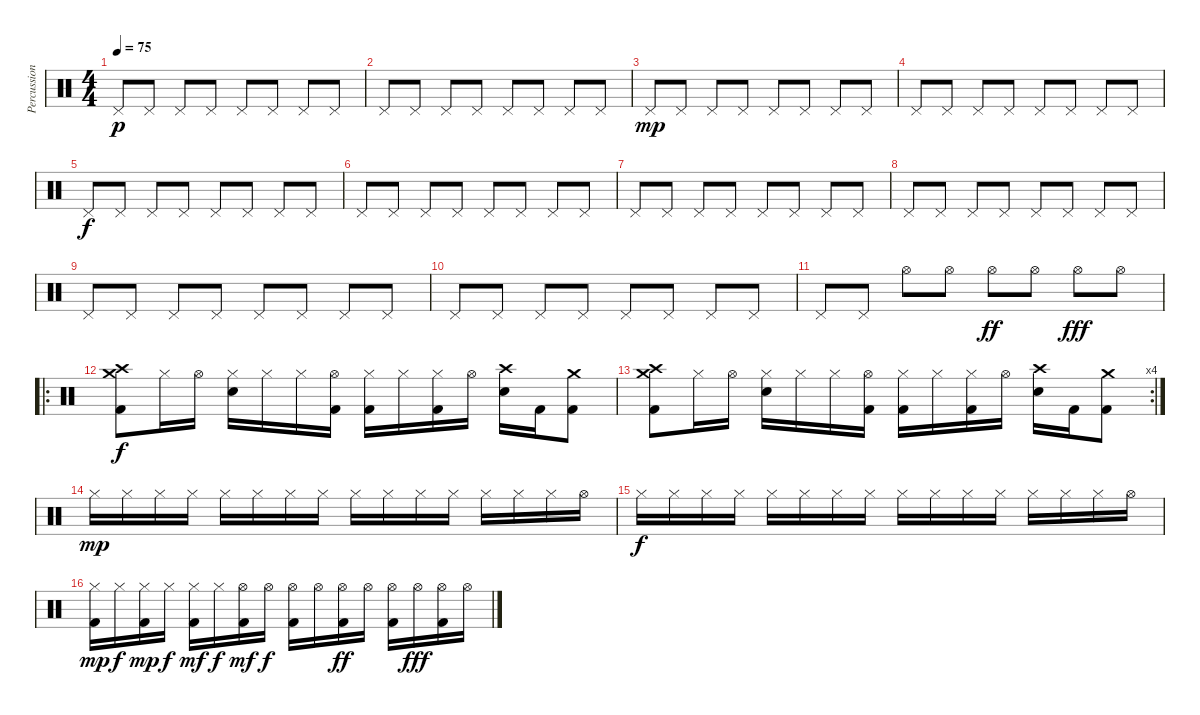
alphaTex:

\track ("Percussion" "Percussion") {instrument percussion}
\staff {score}
\articulation defaults
\ts (4 4)
\tempo 75
\clef neutral
\ks c "Pedal Hi-Hat (hit)".8{dy p} "Pedal Hi-Hat (hit)".8 "Pedal Hi-Hat (hit)".8 "Pedal Hi-Hat (hit)".8 "Pedal Hi-Hat (hit)".8 "Pedal Hi-Hat (hit)".8 "Pedal Hi-Hat (hit)".8 "Pedal Hi-Hat (hit)".8
|
"Pedal Hi-Hat (hit)".8 "Pedal Hi-Hat (hit)".8 "Pedal Hi-Hat (hit)".8 "Pedal Hi-Hat (hit)".8 "Pedal Hi-Hat (hit)".8 "Pedal Hi-Hat (hit)".8 "Pedal Hi-Hat (hit)".8 "Pedal Hi-Hat (hit)".8 |
"Pedal Hi-Hat (hit)".8{dy mp} "Pedal Hi-Hat (hit)".8 "Pedal Hi-Hat (hit)".8 "Pedal Hi-Hat (hit)".8 "Pedal Hi-Hat (hit)".8 "Pedal Hi-Hat (hit)".8 "Pedal Hi-Hat (hit)".8 "Pedal Hi-Hat (hit)".8 |
"Pedal Hi-Hat (hit)".8 "Pedal Hi-Hat (hit)".8 "Pedal Hi-Hat (hit)".8 "Pedal Hi-Hat (hit)".8 "Pedal Hi-Hat (hit)".8 "Pedal Hi-Hat (hit)".8 "Pedal Hi-Hat (hit)".8 "Pedal Hi-Hat (hit)".8 |
"Pedal Hi-Hat (hit)".8{dy f} "Pedal Hi-Hat (hit)".8 "Pedal Hi-Hat (hit)".8 "Pedal Hi-Hat (hit)".8 "Pedal Hi-Hat (hit)".8 "Pedal Hi-Hat (hit)".8 "Pedal Hi-Hat (hit)".8 "Pedal Hi-Hat (hit)".8 |
"Pedal Hi-Hat (hit)".8 "Pedal Hi-Hat (hit)".8 "Pedal Hi-Hat (hit)".8 "Pedal Hi-Hat (hit)".8 "Pedal Hi-Hat (hit)".8 "Pedal Hi-Hat (hit)".8 "Pedal Hi-Hat (hit)".8 "Pedal Hi-Hat (hit)".8 |
"Pedal Hi-Hat (hit)".8 "Pedal Hi-Hat (hit)".8 "Pedal Hi-Hat (hit)".8 "Pedal Hi-Hat (hit)".8 "Pedal Hi-Hat (hit)".8 "Pedal Hi-Hat (hit)".8 "Pedal Hi-Hat (hit)".8 "Pedal Hi-Hat (hit)".8 |
"Pedal Hi-Hat (hit)".8 "Pedal Hi-Hat (hit)".8 "Pedal Hi-Hat (hit)".8 "Pedal Hi-Hat (hit)".8 "Pedal Hi-Hat (hit)".8 "Pedal Hi-Hat (hit)".8 "Pedal Hi-Hat (hit)".8 "Pedal Hi-Hat (hit)".8 |
"Pedal Hi-Hat (hit)".8 "Pedal Hi-Hat (hit)".8 "Pedal Hi-Hat (hit)".8 "Pedal Hi-Hat (hit)".8 "Pedal Hi-Hat (hit)".8 "Pedal Hi-Hat (hit)".8 "Pedal Hi-Hat (hit)".8 "Pedal Hi-Hat (hit)".8 |
"Pedal Hi-Hat (hit)".8 "Pedal Hi-Hat (hit)".8 "Pedal Hi-Hat (hit)".8 "Pedal Hi-Hat (hit)".8 "Pedal Hi-Hat (hit)".8 "Pedal Hi-Hat (hit)".8 "Pedal Hi-Hat (hit)".8 "Pedal Hi-Hat (hit)".8 |
"Pedal Hi-Hat (hit)".8 "Pedal Hi-Hat (hit)".8 "Hi-Hat (open)".8 "Hi-Hat (open)".8 "Hi-Hat (open)".8{dy ff} "Hi-Hat (open)".8 "Hi-Hat (open)".8{dy fff} "Hi-Hat (open)".8 |
\ro
("Crash high (hit)" "Crash medium (hit)" "Kick (hit) 2").8{dy f} "Hi-Hat (closed)".16 "Hi-Hat (open)".16 ("Hi-Hat (closed)" "Snare (hit) 2").16 "Hi-Hat (closed)".16 "Hi-Hat (closed)".16 ("Hi-Hat (open)" "Kick (hit) 2").16 ("Hi-Hat (closed)" "Kick (hit) 2").16 "Hi-Hat (closed)".16 ("Hi-Hat (closed)" "Kick (hit) 2").16 "Hi-Hat (open)".16 ("Crash high (hit)" "Snare (hit) 2").16 "Kick (hit) 2".16 ("Crash medium (hit)" "Kick (hit) 2").8 |
\rc 4
("Crash high (hit)" "Crash medium (hit)" "Kick (hit) 2").8 "Hi-Hat (closed)".16 "Hi-Hat (open)".16 ("Hi-Hat (closed)" "Snare (hit) 2").16 "Hi-Hat (closed)".16 "Hi-Hat (closed)".16 ("Hi-Hat (open)" "Kick (hit) 2").16 ("Hi-Hat (closed)" "Kick (hit) 2").16 "Hi-Hat (closed)".16 ("Hi-Hat (closed)" "Kick (hit) 2").16 "Hi-Hat (open)".16 ("Crash high (hit)" "Snare (hit) 2").16 "Kick (hit) 2".16 ("Crash medium (hit)" "Kick (hit) 2").8 |
"Hi-Hat (closed)".16{dy mp} "Hi-Hat (closed)".16 "Hi-Hat (closed)".16 "Hi-Hat (closed)".16 "Hi-Hat (closed)".16 "Hi-Hat (closed)".16 "Hi-Hat (closed)".16 "Hi-Hat (closed)".16 "Hi-Hat (closed)".16 "Hi-Hat (closed)".16 "Hi-Hat (closed)".16 "Hi-Hat (closed)".16 "Hi-Hat (closed)".16 "Hi-Hat (closed)".16 "Hi-Hat (closed)".16 "Hi-Hat (open)".16 |
"Hi-Hat (closed)".16{dy f} "Hi-Hat (closed)".16 "Hi-Hat (closed)".16 "Hi-Hat (closed)".16 "Hi-Hat (closed)".16 "Hi-Hat (closed)".16 "Hi-Hat (closed)".16 "Hi-Hat (closed)".16 "Hi-Hat (closed)".16 "Hi-Hat (closed)".16 "Hi-Hat (closed)".16 "Hi-Hat (closed)".16 "Hi-Hat (closed)".16 "Hi-Hat (closed)".16 "Hi-Hat (closed)".16 "Hi-Hat (open)".16 |
("Hi-Hat (closed)" "Kick (hit) 2").16{dy mp} "Hi-Hat (closed)".16{dy f} ("Hi-Hat (closed)" "Kick (hit) 2").16{dy mp} "Hi-Hat (closed)".16{dy f} ("Hi-Hat (closed)" "Kick (hit) 2").16{dy mf} "Hi-Hat (closed)".16{dy f} ("Hi-Hat (open)" "Kick (hit) 2").16{dy mf} "Hi-Hat (open)".16{dy f} ("Hi-Hat (open)" "Kick (hit) 2").16 "Hi-Hat (open)".16 ("Hi-Hat (open)" "Kick (hit) 2").16{dy ff} "Hi-Hat (open)".16 ("Hi-Hat (open)" "Kick (hit) 2").16 "Hi-Hat (open)".16{dy fff} ("Hi-Hat (open)" "Kick (hit) 2").16 "Hi-Hat (open)".16
